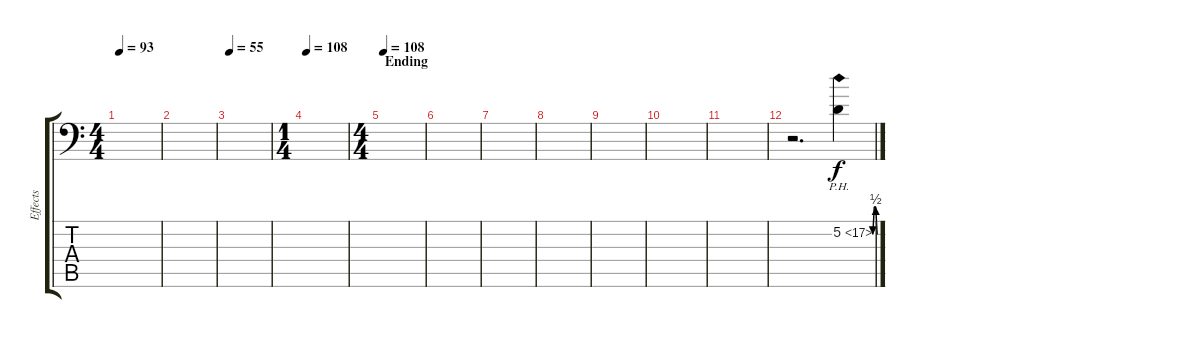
\track ("Effects" "Effects") {instrument guitarharmonics}
\staff {score tabs}
\tuning (D3 A2 F2 C2 G1 D1) {hide}
\ts (4 4)
\tempo 93
\clef f4
\ks c
|
|
\tempo 55
|
\ts (1 4)
\tempo 108
|
\ts (4 4)
\section ("" "Ending")
\tempo 108
|
|
|
|
|
|
|
r.2{d} 5.2{be (custom 0 0 15 2 30 2 45 0 60 0) ph 12}.4
